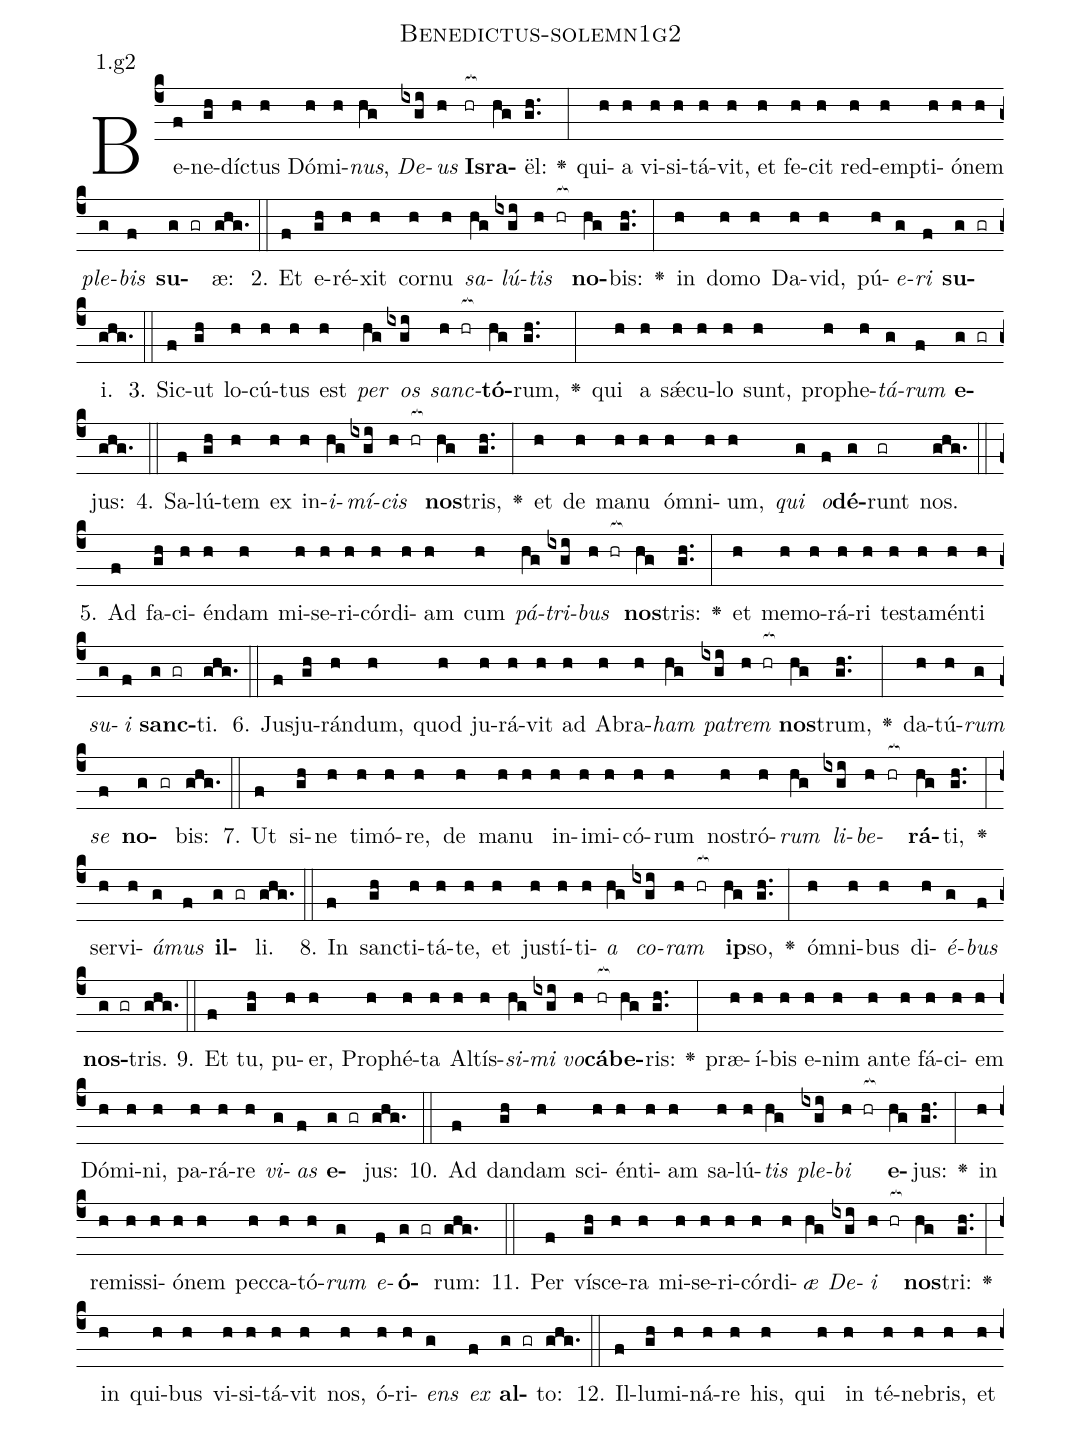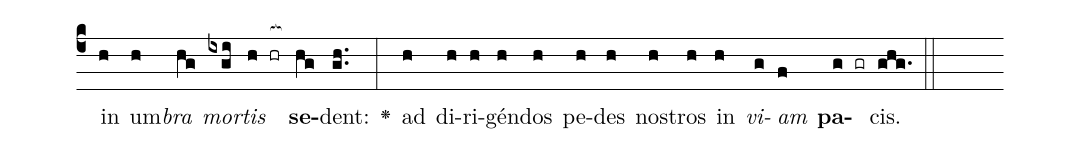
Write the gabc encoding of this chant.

name: Benedictus-solemn1g2;
annotation: 1.g2;
%%
(c4)Be(f)ne(gh)díc(h)tus(h) Dó(h)mi(h)<i>nus</i>,(hg) <i>De</i>(ixgi)<i>us</i>(h) <b>Is</b>(hr[ocb:1{])<b>ra</b>(hg[ocb:0}])ël:(gh..) <v>\greheightstar</v>(:) qui(h)a(h) vi(h)si(h)tá(h)vit,(h) et(h) fe(h)cit(h) red(h)emp(h)ti(h)ó(h)nem(h) <i>ple</i>(g)<i>bis</i>(f) <b>su</b>(g gr)æ:(ghg.) (::)
2. Et(f) e(gh)ré(h)xit(h) cor(h)nu(h) <i>sa</i>(hg)<i>lú</i>(ixgi)<i>tis</i>(h hr[ocb:1{]) <b>no</b>(hg[ocb:0}])bis:(gh..) <v>\greheightstar</v>(:) in(h) do(h)mo(h) Da(h)vid,(h) pú(h)<i>e</i>(g)<i>ri</i>(f) <b>su</b>(g gr)i.(ghg.) (::)
3. Sic(f)ut(gh) lo(h)cú(h)tus(h) est(h) <i>per</i>(hg) <i>os</i>(ixgi) <i>sanc</i>(h hr[ocb:1{])<b>tó</b>(hg[ocb:0}])rum,(gh..) <v>\greheightstar</v>(:) qui(h) a(h) sǽ(h)cu(h)lo(h) sunt,(h) pro(h)phe(h)<i>tá</i>(g)<i>rum</i>(f) <b>e</b>(g gr)jus:(ghg.) (::)
4. Sa(f)lú(gh)tem(h) ex(h) in(h)<i>i</i>(hg)<i>mí</i>(ixgi)<i>cis</i>(h hr[ocb:1{]) <b>nos</b>(hg[ocb:0}])tris,(gh..) <v>\greheightstar</v>(:) et(h) de(h) ma(h)nu(h) óm(h)ni(h)um,(h) <i>qui</i>(g) <i>o</i>(f)<b>dé</b>(g)runt(gr) nos.(ghg.) (::)
5. Ad(f) fa(gh)ci(h)én(h)dam(h) mi(h)se(h)ri(h)cór(h)di(h)am(h) cum(h) <i>pá</i>(hg)<i>tri</i>(ixgi)<i>bus</i>(h hr[ocb:1{]) <b>nos</b>(hg[ocb:0}])tris:(gh..) <v>\greheightstar</v>(:) et(h) me(h)mo(h)rá(h)ri(h) tes(h)ta(h)mén(h)ti(h) <i>su</i>(g)<i>i</i>(f) <b>sanc</b>(g gr)ti.(ghg.) (::)
6. Ju(f)sju(gh)rán(h)dum,(h) quod(h) ju(h)rá(h)vit(h) ad(h) A(h)bra(h)<i>ham</i>(hg) <i>pa</i>(ixgi)<i>trem</i>(h hr[ocb:1{]) <b>nos</b>(hg[ocb:0}])trum,(gh..) <v>\greheightstar</v>(:) da(h)tú(h)<i>rum</i>(g) <i>se</i>(f) <b>no</b>(g gr)bis:(ghg.) (::)
7. Ut(f) si(gh)ne(h) ti(h)mó(h)re,(h) de(h) ma(h)nu(h) in(h)i(h)mi(h)có(h)rum(h) nos(h)tró(h)<i>rum</i>(hg) <i>li</i>(ixgi)<i>be</i>(h hr[ocb:1{])<b>rá</b>(hg[ocb:0}])ti,(gh..) <v>\greheightstar</v>(:) ser(h)vi(h)<i>á</i>(g)<i>mus</i>(f) <b>il</b>(g gr)li.(ghg.) (::)
8. In(f) sanc(gh)ti(h)tá(h)te,(h) et(h) jus(h)tí(h)ti(h)<i>a</i>(hg) <i>co</i>(ixgi)<i>ram</i>(h hr[ocb:1{]) <b>ip</b>(hg[ocb:0}])so,(gh..) <v>\greheightstar</v>(:) óm(h)ni(h)bus(h) di(h)<i>é</i>(g)<i>bus</i>(f) <b>nos</b>(g gr)tris.(ghg.) (::)
9. Et(f) tu,(gh) pu(h)er,(h) Pro(h)phé(h)ta(h) Al(h)tís(h)<i>si</i>(hg)<i>mi</i>(ixgi) <i>vo</i>(h)<b>cá</b>(hr[ocb:1{])<b>be</b>(hg[ocb:0}])ris:(gh..) <v>\greheightstar</v>(:) præ(h)í(h)bis(h) e(h)nim(h) an(h)te(h) fá(h)ci(h)em(h) Dó(h)mi(h)ni,(h) pa(h)rá(h)re(h) <i>vi</i>(g)<i>as</i>(f) <b>e</b>(g gr)jus:(ghg.) (::)
10. Ad(f) dan(gh)dam(h) sci(h)én(h)ti(h)am(h) sa(h)lú(h)<i>tis</i>(hg) <i>ple</i>(ixgi)<i>bi</i>(h hr[ocb:1{]) <b>e</b>(hg[ocb:0}])jus:(gh..) <v>\greheightstar</v>(:) in(h) re(h)mis(h)si(h)ó(h)nem(h) pec(h)ca(h)tó(h)<i>rum</i>(g) <i>e</i>(f)<b>ó</b>(g gr)rum:(ghg.) (::)
11. Per(f) ví(gh)sce(h)ra(h) mi(h)se(h)ri(h)cór(h)di(h)<i>æ</i>(hg) <i>De</i>(ixgi)<i>i</i>(h hr[ocb:1{]) <b>nos</b>(hg[ocb:0}])tri:(gh..) <v>\greheightstar</v>(:) in(h) qui(h)bus(h) vi(h)si(h)tá(h)vit(h) nos,(h) ó(h)ri(h)<i>ens</i>(g) <i>ex</i>(f) <b>al</b>(g gr)to:(ghg.) (::)
12. Il(f)lu(gh)mi(h)ná(h)re(h) his,(h) qui(h) in(h) té(h)ne(h)bris,(h) et(h) in(h) um(h)<i>bra</i>(hg) <i>mor</i>(ixgi)<i>tis</i>(h hr[ocb:1{]) <b>se</b>(hg[ocb:0}])dent:(gh..) <v>\greheightstar</v>(:) ad(h) di(h)ri(h)gén(h)dos(h) pe(h)des(h) nos(h)tros(h) in(h) <i>vi</i>(g)<i>am</i>(f) <b>pa</b>(g gr)cis.(ghg.) (::)
